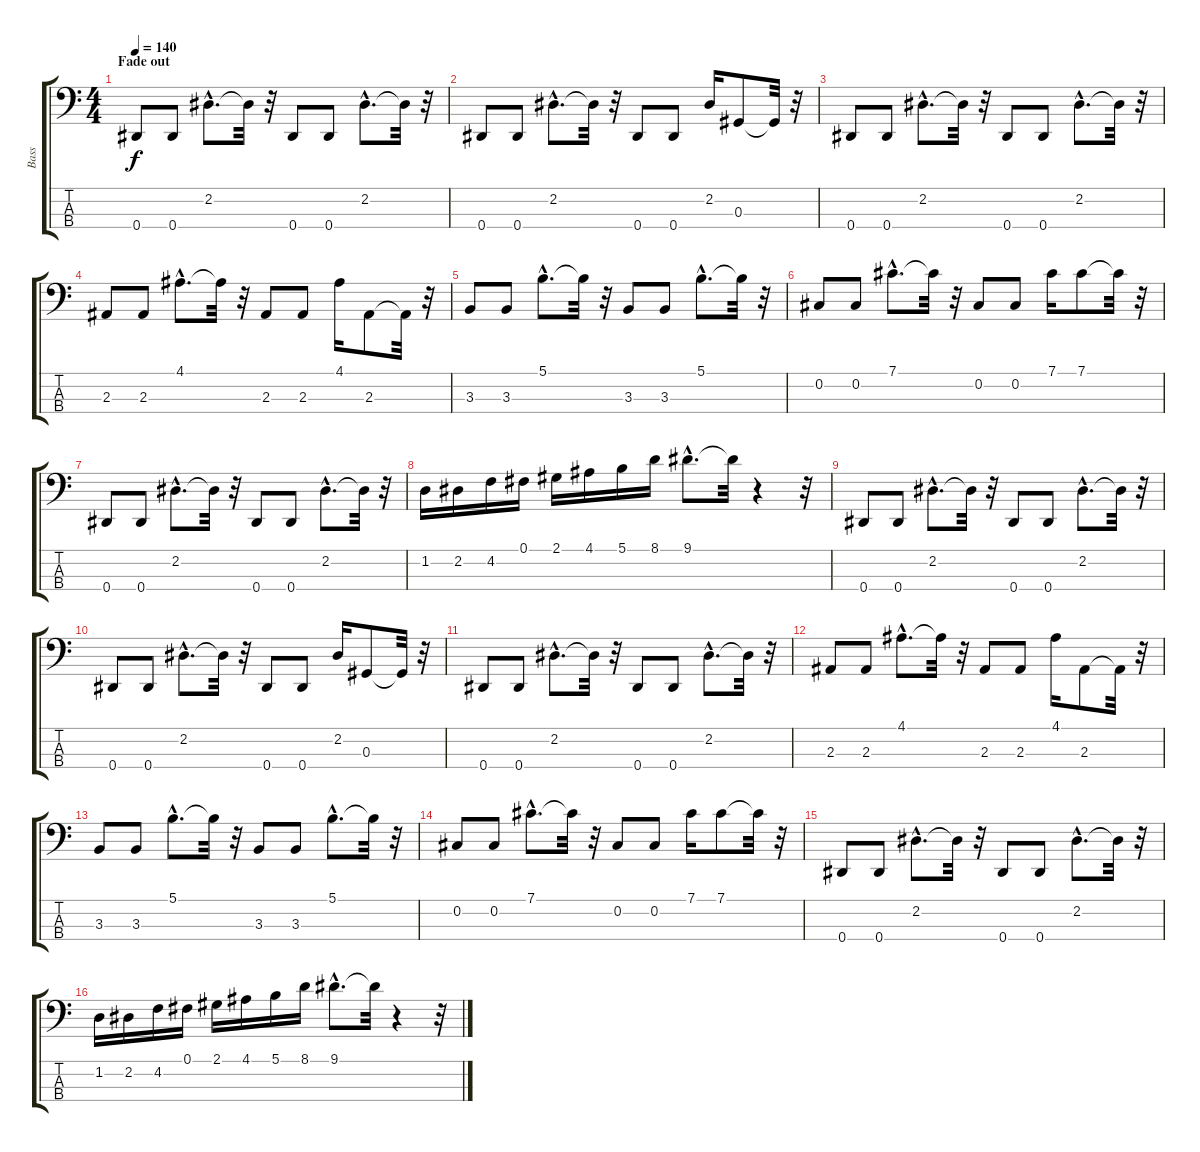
\track ("Bass" "Bass") {instrument electricbassfinger}
\staff {score tabs}
\tuning (Gb2 Db2 Ab1 Eb1) {hide}
\ts (4 4)
\section ("" "Fade out")
\tempo 140
\clef f4
\ks c
0.4.8{dy f} 0.4.8 2.2{hac}.8{d} 2.2{t}.32 r.32 0.4.8 0.4.8 2.2{hac}.8{d} 2.2{t}.32 r.32 |
0.4.8 0.4.8 2.2{hac}.8{d} 2.2{t}.32 r.32 0.4.8 0.4.8 2.2.16 0.3.8 0.3{t}.32 r.32 |
0.4.8 0.4.8 2.2{hac}.8{d} 2.2{t}.32 r.32 0.4.8 0.4.8 2.2{hac}.8{d} 2.2{t}.32 r.32 |
2.3.8 2.3.8 4.1{hac}.8{d} 4.1{t}.32 r.32 2.3.8 2.3.8 4.1.16 2.3.8 2.3{t}.32 r.32 |
3.3.8 3.3.8 5.1{hac}.8{d} 5.1{t}.32 r.32 3.3.8 3.3.8 5.1{hac}.8{d} 5.1{t}.32 r.32 |
0.2.8 0.2.8 7.1{hac}.8{d} 7.1{t}.32 r.32 0.2.8 0.2.8 7.1.16 7.1.8 7.1{t}.32 r.32 |
0.4.8 0.4.8 2.2{hac}.8{d} 2.2{t}.32 r.32 0.4.8 0.4.8 2.2{hac}.8{d} 2.2{t}.32 r.32 |
1.2.16 2.2.16 4.2.16 0.1.16 2.1.16 4.1.16 5.1.16 8.1.16 9.1{hac}.8{d} 9.1{t}.32 r.4 r.32 |
0.4.8 0.4.8 2.2{hac}.8{d} 2.2{t}.32 r.32 0.4.8 0.4.8 2.2{hac}.8{d} 2.2{t}.32 r.32 |
0.4.8 0.4.8 2.2{hac}.8{d} 2.2{t}.32 r.32 0.4.8 0.4.8 2.2.16 0.3.8 0.3{t}.32 r.32 |
0.4.8 0.4.8 2.2{hac}.8{d} 2.2{t}.32 r.32 0.4.8 0.4.8 2.2{hac}.8{d} 2.2{t}.32 r.32 |
2.3.8 2.3.8 4.1{hac}.8{d} 4.1{t}.32 r.32 2.3.8 2.3.8 4.1.16 2.3.8 2.3{t}.32 r.32 |
3.3.8 3.3.8 5.1{hac}.8{d} 5.1{t}.32 r.32 3.3.8 3.3.8 5.1{hac}.8{d} 5.1{t}.32 r.32 |
0.2.8 0.2.8 7.1{hac}.8{d} 7.1{t}.32 r.32 0.2.8 0.2.8 7.1.16 7.1.8 7.1{t}.32 r.32 |
0.4.8 0.4.8 2.2{hac}.8{d} 2.2{t}.32 r.32 0.4.8 0.4.8 2.2{hac}.8{d} 2.2{t}.32 r.32 |
1.2.16 2.2.16 4.2.16 0.1.16 2.1.16 4.1.16 5.1.16 8.1.16 9.1{hac}.8{d} 9.1{t}.32 r.4 r.32
